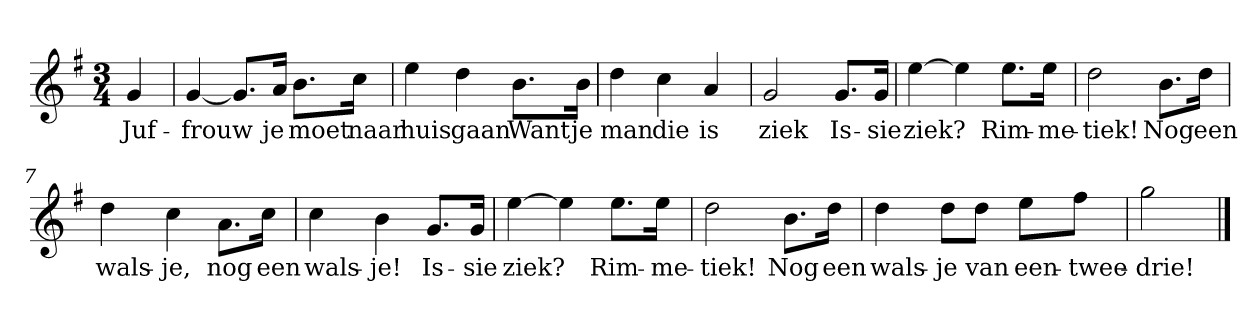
**kern	**text
*part1	*part1
*staff1	*staff1
*clefG2	*
*k[f#]	*
*G:	*
*M3/4	*
*MM120	*
=	=
4g	Juf-
=1	=1
[4g	-frouw
8.g/L]	.
16a/Jk	je
8.b\L	moet
16cc\Jk	naar
=2	=2
4ee	huis
4dd	gaan
8.b\L	Want
16b\Jk	je
=3	=3
4dd	man
4cc	die
4a	is
=4	=4
2g	ziek
8.g/L	Is-
16g/Jk	-sie
=5	=5
[4ee	ziek?
4ee]	.
8.ee\L	Rim-
16ee\Jk	-me-
=6	=6
2dd	-tiek!
8.b\L	Nog
16dd\Jk	een
=7	=7
4dd	wals-
4cc	-je,
8.a\L	nog
16cc\Jk	een
=8	=8
4cc	wals-
4b	-je!
8.g/L	Is-
16g/Jk	-sie
=9	=9
[4ee	ziek?
4ee]	.
8.ee\L	Rim-
16ee\Jk	-me-
=10	=10
2dd	-tiek!
8.b\L	Nog
16dd\Jk	een
=11	=11
4dd	wals-
8dd\L	-je
8dd\J	van
8ee\L	een-
8ff#\J	-twee-
=12	=12
2gg	-drie!
==	==
*-	*-
